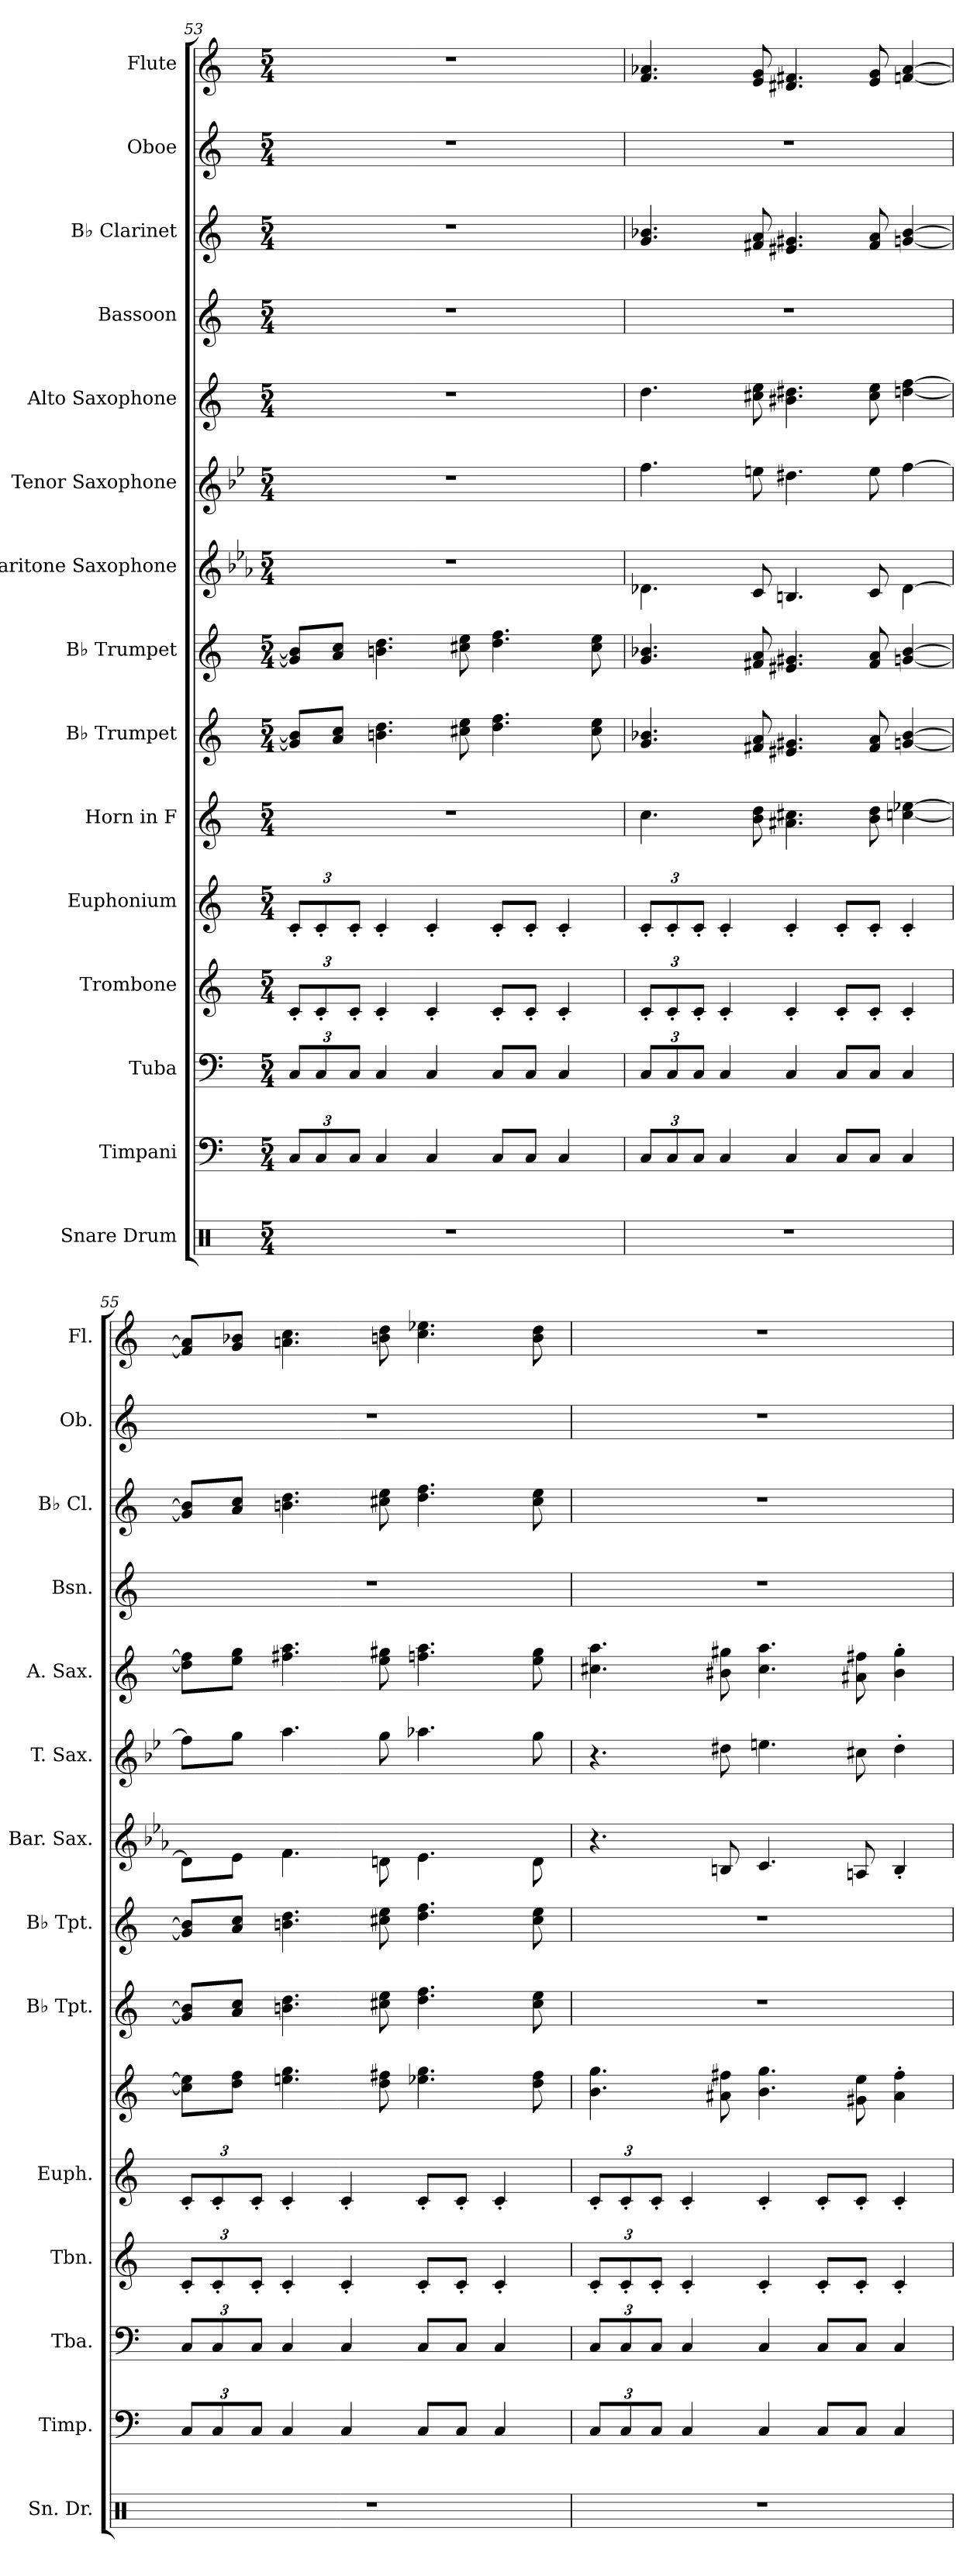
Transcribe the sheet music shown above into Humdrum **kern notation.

**kern	**kern	**kern	**kern	**kern	**kern	**kern	**kern	**kern	**kern	**kern	**kern	**kern	**kern	**kern
*part15	*part14	*part13	*part12	*part11	*part10	*part9	*part8	*part7	*part6	*part5	*part4	*part3	*part2	*part1
*staff15	*staff14	*staff13	*staff12	*staff11	*staff10	*staff9	*staff8	*staff7	*staff6	*staff5	*staff4	*staff3	*staff2	*staff1
*I"Snare Drum	*I"Timpani	*I"Tuba	*I"Trombone	*I"Euphonium	*I"Horn in F	*I"B♭ Trumpet	*I"B♭ Trumpet	*I"Baritone Saxophone	*I"Tenor Saxophone	*I"Alto Saxophone	*I"Bassoon	*I"B♭ Clarinet	*I"Oboe	*I"Flute
*I'Sn. Dr.	*I'Timp.	*I'Tba.	*I'Tbn.	*I'Euph.	*	*I'B♭ Tpt.	*I'B♭ Tpt.	*I'Bar. Sax.	*I'T. Sax.	*I'A. Sax.	*I'Bsn.	*I'B♭ Cl.	*I'Ob.	*I'Fl.
*clefX	*clefF4	*clefF4	*clefG2	*clefG2	*clefG2	*clefG2	*clefG2	*clefG2	*clefG2	*clefG2	*clefG2	*clefG2	*clefG2	*clefG2
*	*	*	*	*	*ITrd4c7	*ITrd1c2	*ITrd1c2	*ITrd12c21	*ITrd8c14	*ITrd5c9	*	*ITrd1c2	*	*
*k[]	*k[]	*k[]	*k[]	*k[]	*k[b-]	*k[b-e-]	*k[b-e-]	*k[b-e-a-]	*k[b-e-]	*k[b-e-a-]	*k[]	*k[b-e-]	*k[]	*k[]
*M5/4	*M5/4	*M5/4	*M5/4	*M5/4	*M5/4	*M5/4	*M5/4	*M5/4	*M5/4	*M5/4	*M5/4	*M5/4	*M5/4	*M5/4
*	*Xbrackettup	*Xbrackettup	*Xbrackettup	*Xbrackettup	*	*	*	*	*	*	*	*	*	*
=53	=53	=53	=53	=53	=53	=53	=53	=53	=53	=53	=53	=53	=53	=53
4%5r	12C/L	12C/L	12c'/L	12c'/L	4%5r	8f/] 8a-/]L	8f/] 8a-/]L	4%5r	4%5r	4%5r	4%5r	4%5r	4%5r	4%5r
.	12C/	12C/	12c'/	12c'/	.	.	.	.	.	.	.	.	.	.
.	.	.	.	.	.	8g/ 8b-/J	8g/ 8b-/J	.	.	.	.	.	.	.
.	12C/J	12C/J	12c'/J	12c'/J	.	.	.	.	.	.	.	.	.	.
.	4C/	4C/	4c'/	4c'/	.	4.an\ 4.cc\	4.an\ 4.cc\	.	.	.	.	.	.	.
.	4C/	4C/	4c'/	4c'/	.	.	.	.	.	.	.	.	.	.
.	.	.	.	.	.	8bn\ 8dd\	8bn\ 8dd\	.	.	.	.	.	.	.
.	8C/L	8C/L	8c'/L	8c'/L	.	4.cc\ 4.ee-\	4.cc\ 4.ee-\	.	.	.	.	.	.	.
.	8C/J	8C/J	8c'/J	8c'/J	.	.	.	.	.	.	.	.	.	.
.	4C/	4C/	4c'/	4c'/	.	.	.	.	.	.	.	.	.	.
.	.	.	.	.	.	8b\ 8dd\	8b\ 8dd\	.	.	.	.	.	.	.
!!LO:PB:g=z
=54	=54	=54	=54	=54	=54	=54	=54	=54	=54	=54	=54	=54	=54	=54
4%5r	12C/L	12C/L	12c'/L	12c'/L	4.f\	4.f/ 4.a-X/	4.f/ 4.a-X/	4.D-X\	4.f\	4.f\	4%5r	4.f/ 4.a-X/	4%5r	4.f/ 4.a-X/
.	12C/	12C/	12c'/	12c'/	.	.	.	.	.	.	.	.	.	.
.	12C/J	12C/J	12c'/J	12c'/J	.	.	.	.	.	.	.	.	.	.
.	4C/	4C/	4c'/	4c'/	.	.	.	.	.	.	.	.	.	.
.	.	.	.	.	8e\ 8g\	8en/ 8g/	8en/ 8g/	8C/	8en\	8en\ 8g\	.	8en/ 8g/	.	8e/ 8g/
.	4C/	4C/	4c'/	4c'/	4.d#X\ 4.f#X\	4.d#X/ 4.f#X/	4.d#X/ 4.f#X/	4.BBn/	4.d#X\	4.d#X\ 4.f#X\	.	4.d#X/ 4.f#X/	.	4.d#X/ 4.f#X/
.	8C/L	8C/L	8c'/L	8c'/L	.	.	.	.	.	.	.	.	.	.
.	8C/J	8C/J	8c'/J	8c'/J	8e\ 8g\	8e/ 8g/	8e/ 8g/	8C/	8e\	8e\ 8g\	.	8e/ 8g/	.	8e/ 8g/
.	4C/	4C/	4c'/	4c'/	[4fn\ [4a-X\	[4fn/ [4a-/	[4fn/ [4a-/	[4D-\	[4f\	[4fn\ [4a-\	.	[4fn/ [4a-/	.	[4fn/ [4a-/
=55	=55	=55	=55	=55	=55	=55	=55	=55	=55	=55	=55	=55	=55	=55
4%5r	12C/L	12C/L	12c'/L	12c'/L	8f\] 8a-\]L	8f/] 8a-/]L	8f/] 8a-/]L	8D-\L]	8f\L]	8f\] 8a-\]L	4%5r	8f/] 8a-/]L	4%5r	8f/] 8a-/]L
.	12C/	12C/	12c'/	12c'/	.	.	.	.	.	.	.	.	.	.
.	.	.	.	.	8g\ 8b-\J	8g/ 8b-/J	8g/ 8b-/J	8E-\J	8g\J	8g\ 8b-\J	.	8g/ 8b-/J	.	8g/ 8b-X/J
.	12C/J	12C/J	12c'/J	12c'/J	.	.	.	.	.	.	.	.	.	.
.	4C/	4C/	4c'/	4c'/	4.an\ 4.cc\	4.an\ 4.cc\	4.an\ 4.cc\	4.F\	4.a\	4.an\ 4.cc\	.	4.an\ 4.cc\	.	4.an\ 4.cc\
.	4C/	4C/	4c'/	4c'/	.	.	.	.	.	.	.	.	.	.
.	.	.	.	.	8g\ 8bn\	8bn\ 8dd\	8bn\ 8dd\	8Dn\	8g\	8g\ 8bn\	.	8bn\ 8dd\	.	8bn\ 8dd\
.	8C/L	8C/L	8c'/L	8c'/L	4.a-X\ 4.cc\	4.cc\ 4.ee-\	4.cc\ 4.ee-\	4.E-\	4.a-X\	4.a-X\ 4.cc\	.	4.cc\ 4.ee-\	.	4.cc\ 4.ee-X\
.	8C/J	8C/J	8c'/J	8c'/J	.	.	.	.	.	.	.	.	.	.
.	4C/	4C/	4c'/	4c'/	.	.	.	.	.	.	.	.	.	.
.	.	.	.	.	8g\ 8b\	8b\ 8dd\	8b\ 8dd\	8D\	8g\	8g\ 8b\	.	8b\ 8dd\	.	8b\ 8dd\
=56	=56	=56	=56	=56	=56	=56	=56	=56	=56	=56	=56	=56	=56	=56
4%5r	12C/L	12C/L	12c'/L	12c'/L	4.e\ 4.cc\	4%5r	4%5r	4.r	4.r	4.en\ 4.cc\	4%5r	4%5r	4%5r	4%5r
.	12C/	12C/	12c'/	12c'/	.	.	.	.	.	.	.	.	.	.
.	12C/J	12C/J	12c'/J	12c'/J	.	.	.	.	.	.	.	.	.	.
.	4C/	4C/	4c'/	4c'/	.	.	.	.	.	.	.	.	.	.
.	.	.	.	.	8d#X\ 8bn\	.	.	8BBn/	8d#X\	8d#X\ 8bn\	.	.	.	.
.	4C/	4C/	4c'/	4c'/	4.e\ 4.cc\	.	.	4.C/	4.en\	4.e\ 4.cc\	.	.	.	.
.	8C/L	8C/L	8c'/L	8c'/L	.	.	.	.	.	.	.	.	.	.
.	8C/J	8C/J	8c'/J	8c'/J	8c#X\ 8a\	.	.	8AAn/	8c#X\	8c#X\ 8an\	.	.	.	.
.	4C/	4C/	4c'/	4c'/	4d#\' 4b\'	.	.	4BB'/	4d#'\	4d#\' 4b\'	.	.	.	.
=	=	=	=	=	=	=	=	=	=	=	=	=	=	=
*-	*-	*-	*-	*-	*-	*-	*-	*-	*-	*-	*-	*-	*-	*-
